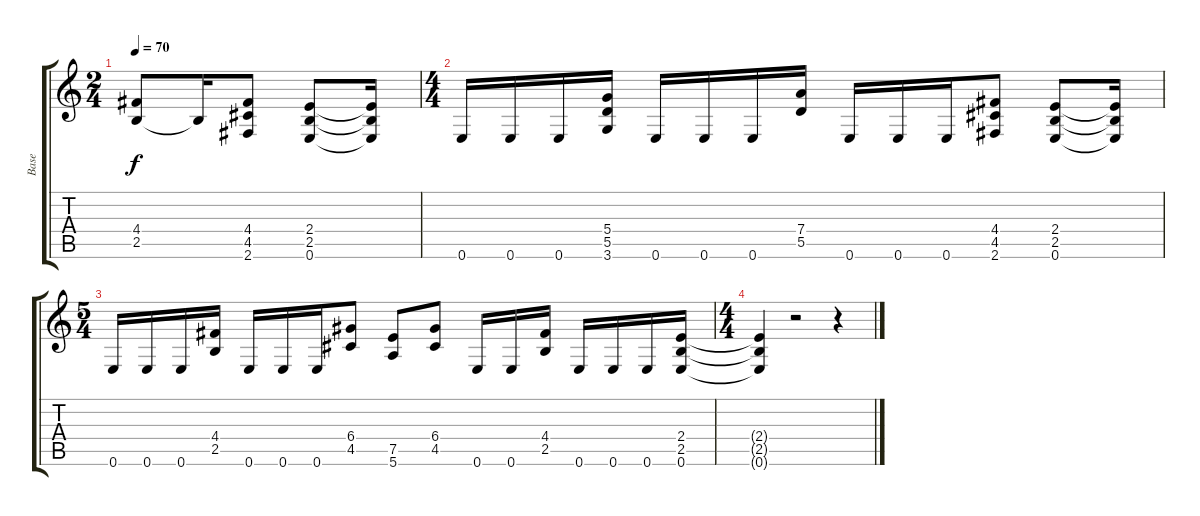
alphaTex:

\track ("Base" "Base") {instrument distortionguitar}
\staff {score tabs}
\tuning (E4 B3 G3 D3 A2 E2) {hide}
\ts (2 4)
\tempo 70
\clef g2
\ks c
(4.4 2.5).8{dy f} 2.5{t}.16 (4.4 4.5 2.6).8 (2.4 2.5 0.6).8 (2.4{t} 2.5{t} 0.6{t}).16 |
\ts (4 4)
0.6.16 0.6.16 0.6.16 (5.4 5.5 3.6).16 0.6.16 0.6.16 0.6.16 (7.4 5.5).16 0.6.16 0.6.16 0.6.16 (4.4 4.5 2.6).8 (2.4 2.5 0.6).8 (2.4{t} 2.5{t} 0.6{t}).16 |
\ts (5 4)
0.6.16 0.6.16 0.6.16 (4.4 2.5).16 0.6.16 0.6.16 0.6.16 (6.4 4.5).8 (7.5 5.6).8 (6.4 4.5).8 0.6.16 0.6.16 (4.4 2.5).16 0.6.16 0.6.16 0.6.16 (2.4 2.5 0.6).16 |
\ts (4 4)
(2.4{t} 2.5{t} 0.6{t}).4 r.2 r.4
